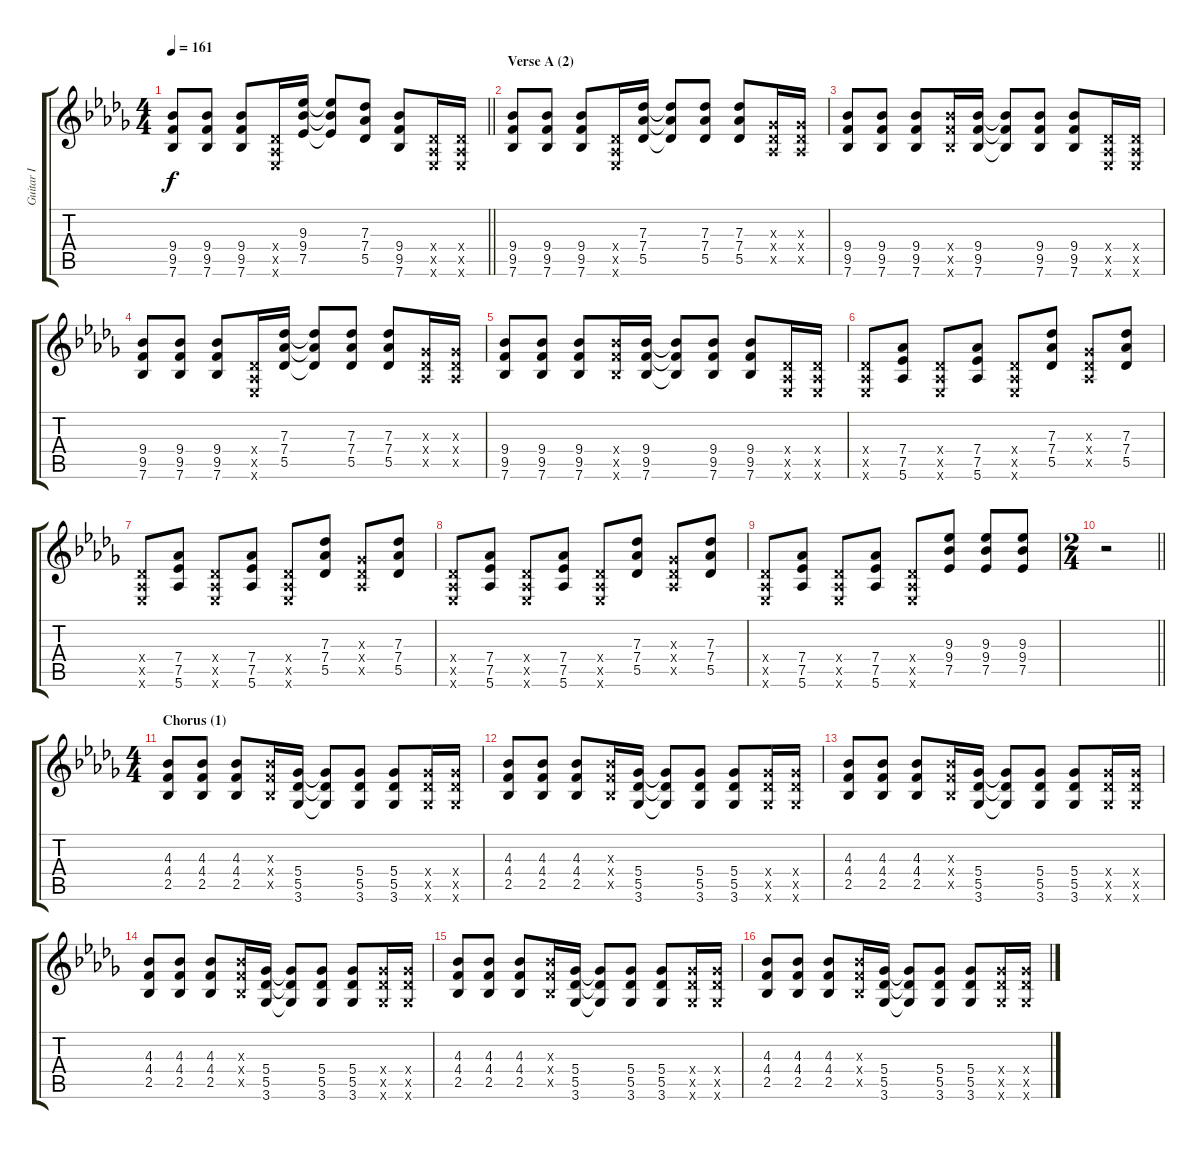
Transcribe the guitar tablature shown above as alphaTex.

\track ("Guitar I" "Guitar I") {instrument distortionguitar}
\staff {score tabs}
\tuning (Eb4 Bb3 Gb3 Db3 Ab2 Eb2) {hide}
\ts (4 4)
\tempo 161
\clef g2
\barLineRight lightlight
\ks bbminor
(9.4 9.5 7.6).8{dy f} (9.4 9.5 7.6).8 (9.4 9.5 7.6).8 (0.4{x} 0.5{x} 0.6{x}).16 (9.3 9.4 7.5).16 (9.3{t} 9.4{t} 7.5{t}).8 (7.3 7.4 5.5).8 (9.4 9.5 7.6).8 (0.4{x} 0.5{x} 0.6{x}).16 (0.4{x} 0.5{x} 0.6{x}).16 |
\section ("" "Verse A (2)")
(9.4 9.5 7.6).8 (9.4 9.5 7.6).8 (9.4 9.5 7.6).8 (0.4{x} 0.5{x} 0.6{x}).16 (7.3 7.4 5.5).16 (7.3{t} 7.4{t} 5.5{t}).8 (7.3 7.4 5.5).8 (7.3 7.4 5.5).8 (0.3{x} 0.4{x} 0.5{x}).16 (0.3{x} 0.4{x} 0.5{x}).16 |
(9.4 9.5 7.6).8 (9.4 9.5 7.6).8 (9.4 9.5 7.6).8 (9.4{x} 9.5{x} 7.6{x}).16 (9.4 9.5 7.6).16 (9.4{t} 9.5{t} 7.6{t}).8 (9.4 9.5 7.6).8 (9.4 9.5 7.6).8 (0.4{x} 0.5{x} 0.6{x}).16 (0.4{x} 0.5{x} 0.6{x}).16 |
(9.4 9.5 7.6).8 (9.4 9.5 7.6).8 (9.4 9.5 7.6).8 (0.4{x} 0.5{x} 0.6{x}).16 (7.3 7.4 5.5).16 (7.3{t} 7.4{t} 5.5{t}).8 (7.3 7.4 5.5).8 (7.3 7.4 5.5).8 (0.3{x} 0.4{x} 0.5{x}).16 (0.3{x} 0.4{x} 0.5{x}).16 |
(9.4 9.5 7.6).8 (9.4 9.5 7.6).8 (9.4 9.5 7.6).8 (9.4{x} 9.5{x} 7.6{x}).16 (9.4 9.5 7.6).16 (9.4{t} 9.5{t} 7.6{t}).8 (9.4 9.5 7.6).8 (9.4 9.5 7.6).8 (0.4{x} 0.5{x} 0.6{x}).16 (0.4{x} 0.5{x} 0.6{x}).16 |
(0.4{x} 0.5{x} 0.6{x}).8 (7.4 7.5 5.6).8 (0.4{x} 0.5{x} 0.6{x}).8 (7.4 7.5 5.6).8 (0.4{x} 0.5{x} 0.6{x}).8 (7.3 7.4 5.5).8 (0.3{x} 0.4{x} 0.5{x}).8 (7.3 7.4 5.5).8 |
(0.4{x} 0.5{x} 0.6{x}).8 (7.4 7.5 5.6).8 (0.4{x} 0.5{x} 0.6{x}).8 (7.4 7.5 5.6).8 (0.4{x} 0.5{x} 0.6{x}).8 (7.3 7.4 5.5).8 (0.3{x} 0.4{x} 0.5{x}).8 (7.3 7.4 5.5).8 |
(0.4{x} 0.5{x} 0.6{x}).8 (7.4 7.5 5.6).8 (0.4{x} 0.5{x} 0.6{x}).8 (7.4 7.5 5.6).8 (0.4{x} 0.5{x} 0.6{x}).8 (7.3 7.4 5.5).8 (0.3{x} 0.4{x} 0.5{x}).8 (7.3 7.4 5.5).8 |
(0.4{x} 0.5{x} 0.6{x}).8 (7.4 7.5 5.6).8 (0.4{x} 0.5{x} 0.6{x}).8 (7.4 7.5 5.6).8 (0.4{x} 0.5{x} 0.6{x}).8 (9.3 9.4 7.5).8 (9.3 9.4 7.5).8 (9.3 9.4 7.5).8 |
\ts (2 4)
\barLineRight lightlight
r.2 |
\ts (4 4)
\section ("" "Chorus (1)")
(4.3 4.4 2.5).8 (4.3 4.4 2.5).8 (4.3 4.4 2.5).8 (4.3{x} 4.4{x} 2.5{x}).16 (5.4 5.5 3.6).16 (5.4{t} 5.5{t} 3.6{t}).8 (5.4 5.5 3.6).8 (5.4 5.5 3.6).8 (5.4{x} 5.5{x} 3.6{x}).16 (5.4{x} 5.5{x} 3.6{x}).16 |
(4.3 4.4 2.5).8 (4.3 4.4 2.5).8 (4.3 4.4 2.5).8 (4.3{x} 4.4{x} 2.5{x}).16 (5.4 5.5 3.6).16 (5.4{t} 5.5{t} 3.6{t}).8 (5.4 5.5 3.6).8 (5.4 5.5 3.6).8 (5.4{x} 5.5{x} 3.6{x}).16 (5.4{x} 5.5{x} 3.6{x}).16 |
(4.3 4.4 2.5).8 (4.3 4.4 2.5).8 (4.3 4.4 2.5).8 (4.3{x} 4.4{x} 2.5{x}).16 (5.4 5.5 3.6).16 (5.4{t} 5.5{t} 3.6{t}).8 (5.4 5.5 3.6).8 (5.4 5.5 3.6).8 (5.4{x} 5.5{x} 3.6{x}).16 (5.4{x} 5.5{x} 3.6{x}).16 |
(4.3 4.4 2.5).8 (4.3 4.4 2.5).8 (4.3 4.4 2.5).8 (4.3{x} 4.4{x} 2.5{x}).16 (5.4 5.5 3.6).16 (5.4{t} 5.5{t} 3.6{t}).8 (5.4 5.5 3.6).8 (5.4 5.5 3.6).8 (5.4{x} 5.5{x} 3.6{x}).16 (5.4{x} 5.5{x} 3.6{x}).16 |
(4.3 4.4 2.5).8 (4.3 4.4 2.5).8 (4.3 4.4 2.5).8 (4.3{x} 4.4{x} 2.5{x}).16 (5.4 5.5 3.6).16 (5.4{t} 5.5{t} 3.6{t}).8 (5.4 5.5 3.6).8 (5.4 5.5 3.6).8 (5.4{x} 5.5{x} 3.6{x}).16 (5.4{x} 5.5{x} 3.6{x}).16 |
(4.3 4.4 2.5).8 (4.3 4.4 2.5).8 (4.3 4.4 2.5).8 (4.3{x} 4.4{x} 2.5{x}).16 (5.4 5.5 3.6).16 (5.4{t} 5.5{t} 3.6{t}).8 (5.4 5.5 3.6).8 (5.4 5.5 3.6).8 (5.4{x} 5.5{x} 3.6{x}).16 (5.4{x} 5.5{x} 3.6{x}).16
